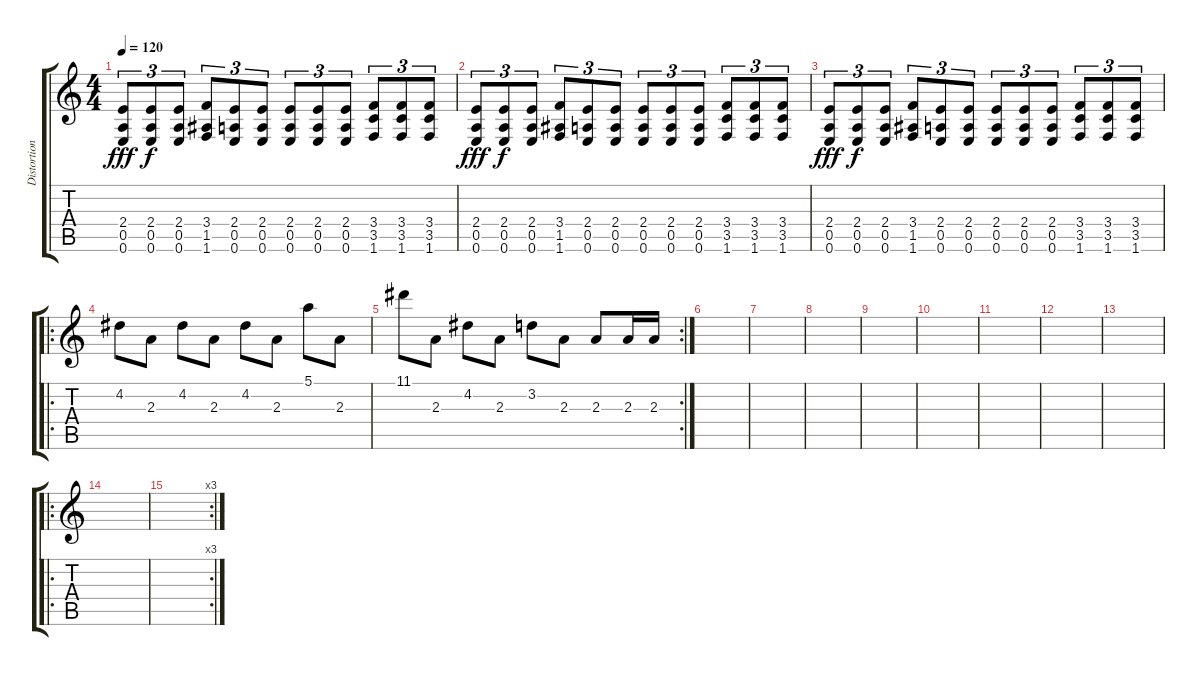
\track ("Distortion and Clean" "Distortion") {instrument electricguitarclean}
\staff {score tabs}
\tuning (E4 B3 G3 D3 A2 E2) {hide}
\ts (4 4)
\tempo 120
\clef g2
\ks c
(2.4 0.5 0.6).8{tu (3 2) dy fff} (2.4 0.5 0.6).8{tu (3 2) dy f} (2.4 0.5 0.6).8{tu (3 2)} (3.4 1.5 1.6).8{tu (3 2)} (2.4 0.5 0.6).8{tu (3 2)} (2.4 0.5 0.6).8{tu (3 2)} (2.4 0.5 0.6).8{tu (3 2)} (2.4 0.5 0.6).8{tu (3 2)} (2.4 0.5 0.6).8{tu (3 2)} (3.4 3.5 1.6).8{tu (3 2)} (3.4 3.5 1.6).8{tu (3 2)} (3.4 3.5 1.6).8{tu (3 2)} |
(2.4 0.5 0.6).8{tu (3 2) dy fff} (2.4 0.5 0.6).8{tu (3 2) dy f} (2.4 0.5 0.6).8{tu (3 2)} (3.4 1.5 1.6).8{tu (3 2)} (2.4 0.5 0.6).8{tu (3 2)} (2.4 0.5 0.6).8{tu (3 2)} (2.4 0.5 0.6).8{tu (3 2)} (2.4 0.5 0.6).8{tu (3 2)} (2.4 0.5 0.6).8{tu (3 2)} (3.4 3.5 1.6).8{tu (3 2)} (3.4 3.5 1.6).8{tu (3 2)} (3.4 3.5 1.6).8{tu (3 2)} |
(2.4 0.5 0.6).8{tu (3 2) dy fff} (2.4 0.5 0.6).8{tu (3 2) dy f} (2.4 0.5 0.6).8{tu (3 2)} (3.4 1.5 1.6).8{tu (3 2)} (2.4 0.5 0.6).8{tu (3 2)} (2.4 0.5 0.6).8{tu (3 2)} (2.4 0.5 0.6).8{tu (3 2)} (2.4 0.5 0.6).8{tu (3 2)} (2.4 0.5 0.6).8{tu (3 2)} (3.4 3.5 1.6).8{tu (3 2)} (3.4 3.5 1.6).8{tu (3 2)} (3.4 3.5 1.6).8{tu (3 2)} |
\ro
4.2.8{instrument electricguitarclean} 2.3.8 4.2.8 2.3.8 4.2.8 2.3.8 5.1.8 2.3.8 |
\rc 2
11.1.8 2.3.8 4.2.8 2.3.8 3.2.8 2.3.8 2.3.8 2.3.16 2.3.16 |
|
|
|
|
|
|
|
|
\ro
|
\rc 3
